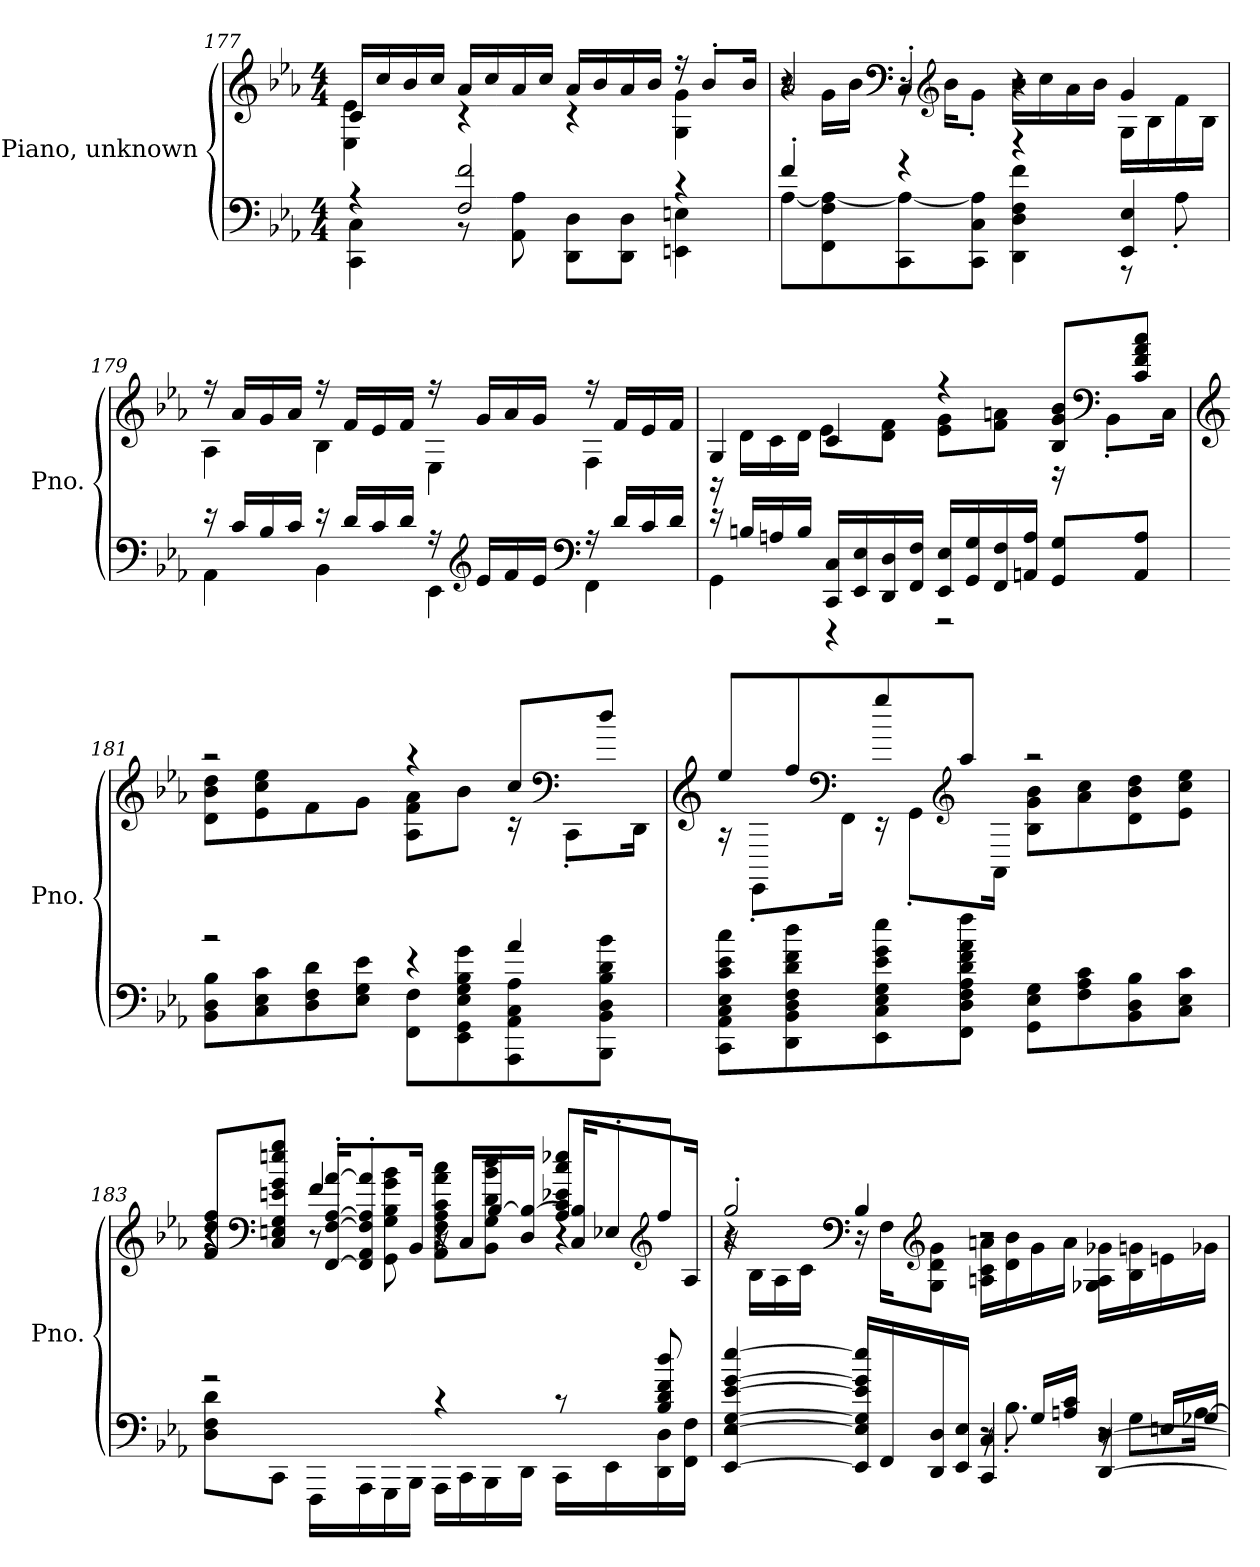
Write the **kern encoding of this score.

**kern	**kern
*part1	*part1
*staff2	*staff1
*I"Piano, unknown	*
*I'Pno.	*
*clefF4	*clefG2
*k[b-e-a-]	*k[b-e-a-]
*M4/4	*M4/4
=177	=177
*^	*^
4r	4CC\ 4C\	16c/LL	4E-\ 4e-\
.	.	16cc/	.
.	.	16b-/	.
.	.	16cc/JJ	.
2F/ 2f/	8r	16a-/LL	4r
.	.	16cc/	.
.	8AA-\ 8A-\	16a-/	.
.	.	16cc/JJ	.
.	8DD\ 8D\L	16a-/LL	4r
.	.	16b-/	.
.	8DD\ 8D\J	16a-/	.
.	.	16b-/JJ	.
4r	4EEn\ 4En\	16r	4G\ 4g\
.	.	8b-'/L	.
.	.	16b-/Jk	.
!!LO:LB:g=z
=178	=178	=178	=178
*	*	*	*^
4f'/	[8A-\L	2a-/	8r	4r
.	8FF\ 8F\ 8A-\_	.	16g\LL	.
.	.	.	16b-\JJ	.
*	*	*clefF4	*	*
4r	8CC\ 8A-\_	.	16r	4C'/
*	*	*clefG2	*	*
.	.	.	16b-\KL	.
.	8CC\ 8C\ 8A-\]J	.	8g'\J	.
4r	4DD\ 4D\ 4F\ 4f\	4r	16b-\LL	2r
.	.	.	16cc\	.
.	.	.	16a-\	.
.	.	.	16b-\JJ	.
4EE-/ 4E-/	8r	4g/	16G\LL	.
.	.	.	16B-\	.
.	8A-'\	.	16f\	.
.	.	.	16B-\JJ	.
*	*	*	*v	*v
=179	=179	=179	=179
16r	4AA-\	16r	4A-\
16c/LL	.	16a-/LL	.
16B-/	.	16g/	.
16c/JJ	.	16a-/JJ	.
16r	4BB-\	16r	4B-\
16d/LL	.	16f/LL	.
16c/	.	16e-/	.
16d/JJ	.	16f/JJ	.
16r	4EE-\	16r	4E-\
*clefG2	*	*	*
16e-/LL	.	16g/LL	.
16f/	.	16a-/	.
16e-/JJ	.	16g/JJ	.
*clefF4	*	*	*
16r	4FF\	16r	4F\
16d/LL	.	16f/LL	.
16c/	.	16e-/	.
16d/JJ	.	16f/JJ	.
!!LO:LB:g=z	!!
=180	=180	=180	=180
16r	4GG\	4G/	16r
16Bn/LL	.	.	16d\LL
16An/	.	.	16c\
16B/JJ	.	.	16d\JJ
16CC/ 16C/LL	4r	4c/	8e-\L
16EE-/ 16E-/	.	.	.
16DD/ 16D/	.	.	8d\ 8f\J
16FF/ 16F/JJ	.	.	.
16EE-/ 16E-/LL	2r	4r	8e-\ 8g\L
16GG/ 16G/	.	.	.
16FF/ 16F/	.	.	8f\ 8an\J
16AAn/ 16A/JJ	.	.	.
8GG/ 8G/L	.	8B-/ 8g/ 8b-/L	16r
*	*	*clefF4	*
.	.	.	8BB-'\L
8AA/ 8A/J	.	8c/ 8f/ 8a/ 8cc/J	.
.	.	.	16C\Jk
=181	=181	=181	=181
*	*	*clefG2	*
2r	8BB-\ 8D\ 8B-\L	2r	8d\ 8b-\ 8dd\L
.	8C\ 8E-\ 8c\	.	8e-\ 8cc\ 8ee-\
.	8D\ 8F\ 8d\	.	8f\
.	8E-\ 8G\ 8e-\J	.	8g\J
4r	8FF\ 8F\L	4r	8A-\ 8f\ 8a-\L
.	8EE-\ 8GG\ 8E-\ 8G\ 8B-\ 8g\	.	8b-\J
4a-/	8AAA-\ 8AA-\ 8C\ 8A-\	8cc/L	16r
*	*	*clefF4	*
.	.	.	8CC'\L
.	8BBB-\ 8BB-\ 8D\ 8B-\ 8d\ 8b-\J	8dd/J	.
.	.	.	16DD\Jk
*v	*v	*	*
!!LO:LB:g=z	!!
=182	=182	=182
*	*clefG2	*
8CC\ 8AA-\ 8C\ 8E-\ 8c\ 8e-\ 8cc\L	8ee-/L	16r
.	.	8EE-'\L
8DD\ 8BB-\ 8D\ 8F\ 8d\ 8f\ 8dd\	8ff/	.
*	*clefF4	*
.	.	16FF\Jk
8EE-\ 8C\ 8E-\ 8G\ 8e-\ 8g\ 8ee-\	8gg/	16r
.	.	8GG'\L
*	*clefG2	*
8FF\ 8D\ 8F\ 8A-\ 8d\ 8f\ 8a-\ 8ff\J	8aa-/J	.
.	.	16AA-\Jk
8GG\ 8E-\ 8G\L	2r	8B-\ 8g\ 8b-\L
8F\ 8A-\ 8c\	.	8a-\ 8cc\
8BB-\ 8D\ 8B-\	.	8d\ 8b-\ 8dd\
8C\ 8E-\ 8c\J	.	8e-\ 8cc\ 8ee-\J
=183	=183	=183
*^	*	*^
2r	8D\ 8F\ 8d\L	4r	4r	8f/ 8dd/ 8ff/L
*	*	*clefF4	*	*
.	8CC\J	.	.	8C/ 8En/ 8G/ 8en/ 8g/ 8een/ 8gg/J
.	16FFF\LL	4f/	8r	[16FF/' [16F/' [16A-/' [16a-/'KL
.	16AAA-\	.	.	8FF/]' 8AA-/' 8F/]' 8A-/]' 8a-/]'
.	16GGG\	.	8GG\ 8G\ 8B-\ 8g\ 8b-\	.
.	16BBB-\JJ	.	.	16BB-/Jk
4r	16AAA-\LL	4r	8AA-\ 8F\ 8A-\ 8c\ 8a-\ 8cc\L	16r
.	16CC\	.	.	16C/LL
.	16BBB-\	.	8BB-\ 8G\ 8d\ 8b-\ 8dd\J	[16B-/
.	16DD\JJ	.	.	16D/ 16B-/_JJ
8r	16CC\LL	8A-/ 8c/ 8e-X/ 8cc/ 8ee-X/L	4r	16C/ 16B-/]KL
.	16EE-\	.	.	8E-X'/
*	*	*clefG2	*	*
8B-/ 8d/ 8f/ 8dd/	16DD\ 16D\	8ff/J	.	.
.	16FF\ 16F\JJ	.	.	16A-/Jk
!!LO:LB:g=z	!!	!!
=184	=184	=184	=184	=184
*	*^	*	*	*
[4EE-/ [4E-/ [4G/ [4e-/ [4g/ [4ee-/	2r	2r	2gg'/	16r	4r
.	.	.	.	16B-\LL	.
.	.	.	.	16A-\	.
.	.	.	.	16c\JJ	.
*	*	*	*clefF4	*	*
16EE-/] 16E-/] 16G/] 16e-/] 16g/] 16ee-/]LL	.	.	.	16r	4B-/
16FF/	.	.	.	16F\KL	.
*	*	*	*clefG2	*	*
16DD/ 16D/	.	.	.	8G\ 8d\ 8g\J	.
16EE-/ 16E-/JJ	.	.	.	.	.
8r	16r	4CC/ 4C/	2r	16An\ 16c\ 16an\LL	2r
.	8.B-'\	.	.	16d\ 16b-\	.
16G/LL	.	.	.	16g\	.
16An/ 16c/JJ	.	.	.	16a\JJ	.
8r	16r	[4DD/ [4D/	.	16G-X\ 16A\ 16g-X\LL	.
.	8G\L	.	.	16B-\ 16gn\	.
16En/LL	.	.	.	16en\	.
[16G-X/JJ	16A\Jk	.	.	16g-X\JJ	.
*v	*v	*v	*	*	*
*	*v	*v	*v
=	=
*-	*-
